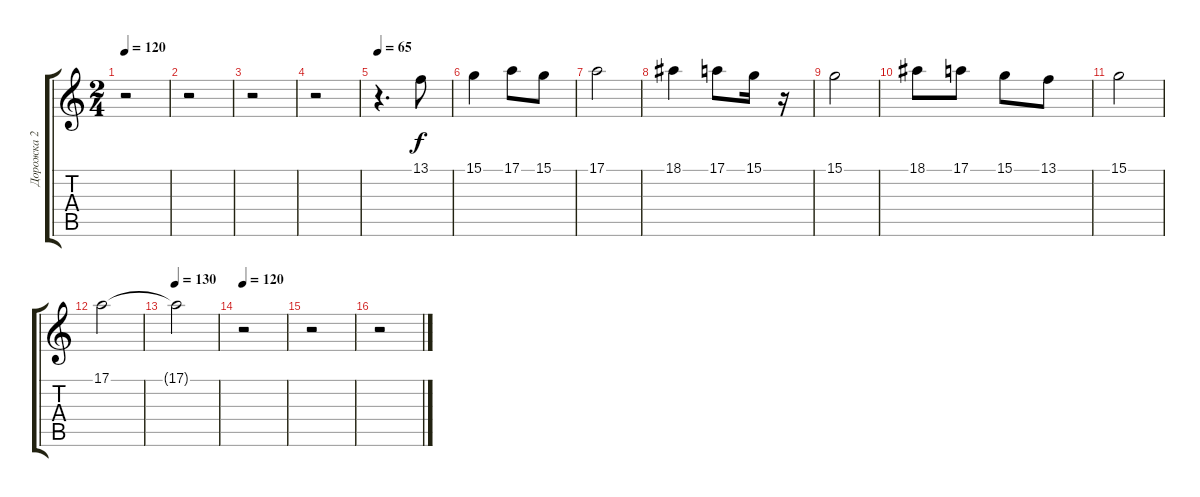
\track ("Дорожка 2" "Дорожка 2") {instrument tangoaccordion}
\staff {score tabs}
\tuning (E4 B3 G3 D3 A2 E2) {hide}
\ts (2 4)
\tempo 120
\clef g2
\ks c
r.2{dy f} |
r.2 |
r.2 |
r.2 |
\tempo 65
r.4{d} 13.1.8 |
15.1.4 17.1.8 15.1.8 |
17.1.2 |
18.1.4 17.1.8 15.1.16 r.16 |
15.1.2 |
18.1.8 17.1.8 15.1.8 13.1.8 |
15.1.2 |
17.1.2 |
\tempo 130
17.1{t}.2 |
\tempo 120
r.2 |
r.2 |
r.2
